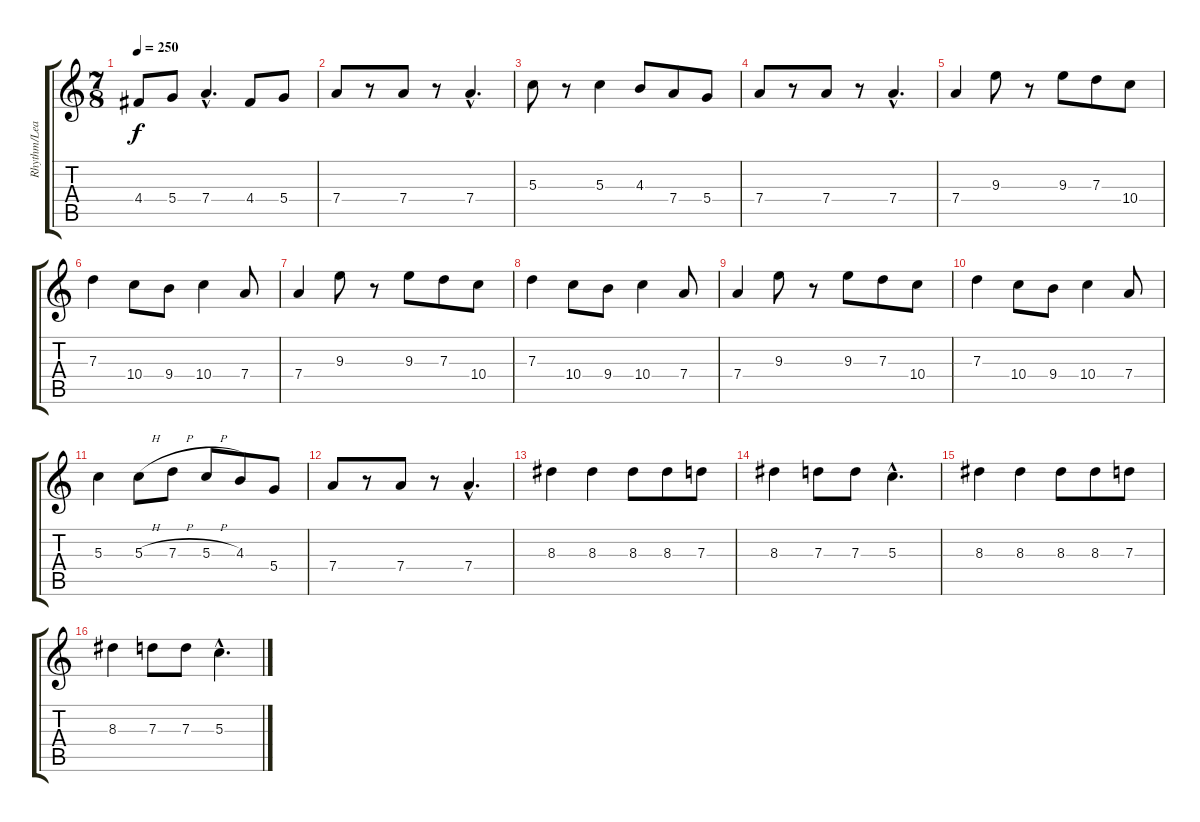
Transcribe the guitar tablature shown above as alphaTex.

\track ("Rhythm/Lead" "Rhythm/Lea") {instrument distortionguitar}
\staff {score tabs}
\tuning (E4 B3 G3 D3 A2 E2) {hide}
\ts (7 8)
\tempo 250
\clef g2
\ks c
4.4.8{dy f instrument distortionguitar} 5.4.8 7.4{hac}.4{d} 4.4.8 5.4.8 |
7.4.8 r.8 7.4.8 r.8 7.4{hac}.4{d} |
5.3.8 r.8 5.3.4 4.3.8 7.4.8 5.4.8 |
7.4.8 r.8 7.4.8 r.8 7.4{hac}.4{d} |
7.4.4 9.3.8 r.8 9.3.8 7.3.8 10.4.8 |
7.3.4 10.4.8 9.4.8 10.4.4 7.4.8 |
7.4.4 9.3.8 r.8 9.3.8 7.3.8 10.4.8 |
7.3.4 10.4.8 9.4.8 10.4.4 7.4.8 |
7.4.4 9.3.8 r.8 9.3.8 7.3.8 10.4.8 |
7.3.4 10.4.8 9.4.8 10.4.4 7.4.8 |
5.3.4 5.3{h}.8 7.3{h}.8 5.3{h}.8 4.3.8 5.4.8 |
7.4.8 r.8 7.4.8 r.8 7.4{hac}.4{d} |
8.3.4 8.3.4 8.3.8 8.3.8 7.3.8 |
8.3.4 7.3.8 7.3.8 5.3{hac}.4{d} |
8.3.4 8.3.4 8.3.8 8.3.8 7.3.8 |
8.3.4 7.3.8 7.3.8 5.3{hac}.4{d}
